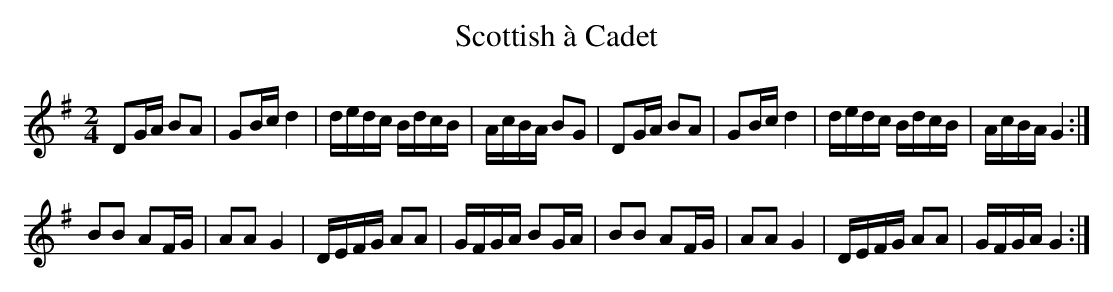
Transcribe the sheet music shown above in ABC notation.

X:1
T:Scottish à Cadet
M:2/4
L:1/16
K:G
D2GA B2A2|G2Bc d4|dedc BdcB|AcBA B2G2|\
D2GA B2A2|G2Bc d4|dedc BdcB|AcBA G4:|
B2B2 A2FG|A2A2 G4|DEFG A2A2|GFGA B2GA|\
B2B2 A2FG|A2A2 G4|DEFG A2A2|GFGA G4:|
